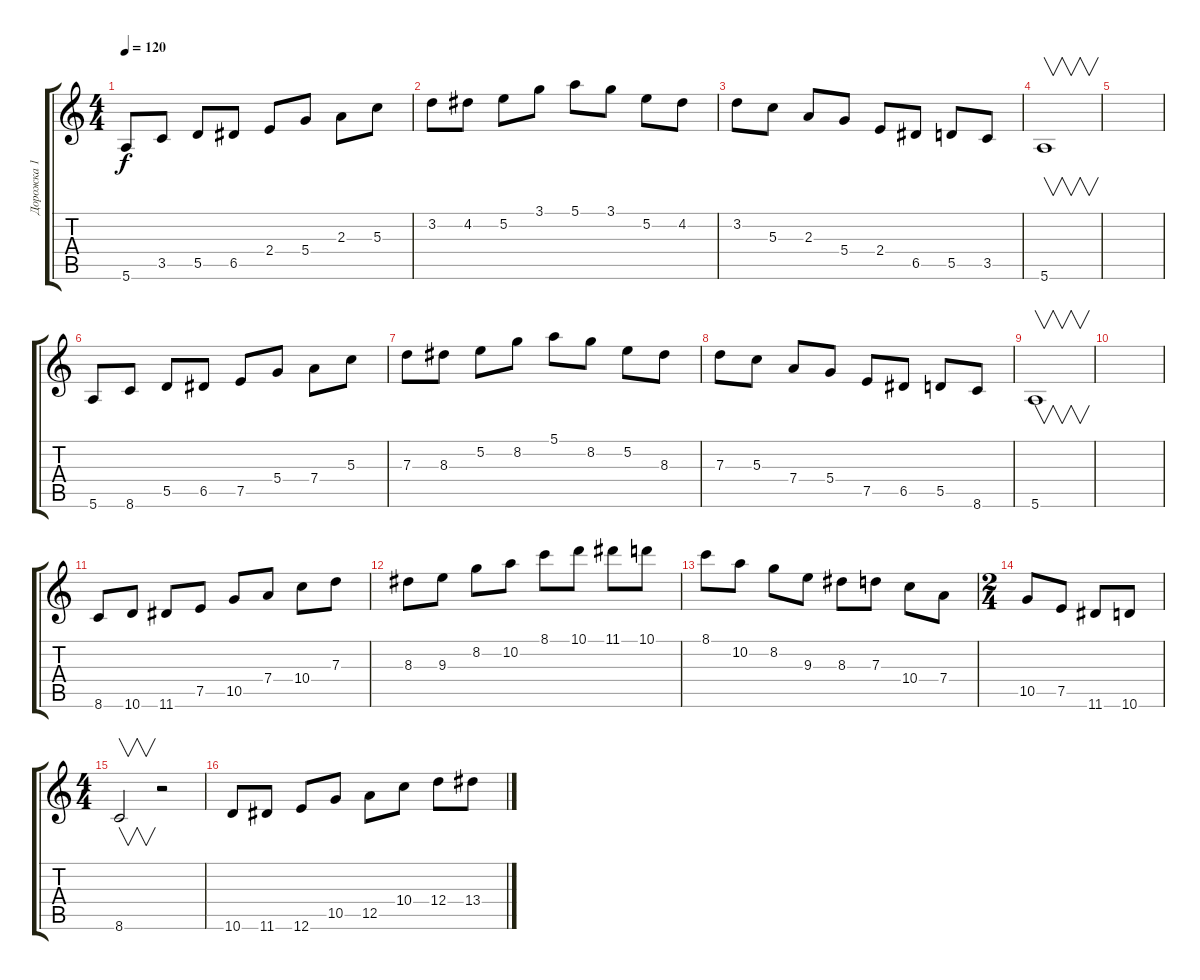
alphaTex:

\track ("Дорожка 1" "Дорожка 1") {instrument acousticguitarsteel}
\staff {score tabs}
\tuning (E4 B3 G3 D3 A2 E2) {hide}
\ts (4 4)
\tempo 120
\clef g2
\ks c
5.6.8{dy f instrument acousticguitarsteel} 3.5.8 5.5.8 6.5.8 2.4.8 5.4.8 2.3.8 5.3.8 |
3.2.8 4.2.8 5.2.8 3.1.8 5.1.8 3.1.8 5.2.8 4.2.8 |
3.2.8 5.3.8 2.3.8 5.4.8 2.4.8 6.5.8 5.5.8 3.5.8 |
5.6.1{v} |
|
5.6.8 8.6.8 5.5.8 6.5.8 7.5.8 5.4.8 7.4.8 5.3.8 |
7.3.8 8.3.8 5.2.8 8.2.8 5.1.8 8.2.8 5.2.8 8.3.8 |
7.3.8 5.3.8 7.4.8 5.4.8 7.5.8 6.5.8 5.5.8 8.6.8 |
5.6.1{v} |
|
8.6.8 10.6.8 11.6.8 7.5.8 10.5.8 7.4.8 10.4.8 7.3.8 |
8.3.8 9.3.8 8.2.8 10.2.8 8.1.8 10.1.8 11.1.8 10.1.8 |
8.1.8 10.2.8 8.2.8 9.3.8 8.3.8 7.3.8 10.4.8 7.4.8 |
\ts (2 4)
10.5.8 7.5.8 11.6.8 10.6.8 |
\ts (4 4)
8.6.2{v} r.2 |
10.6.8 11.6.8 12.6.8 10.5.8 12.5.8 10.4.8 12.4.8 13.4.8
